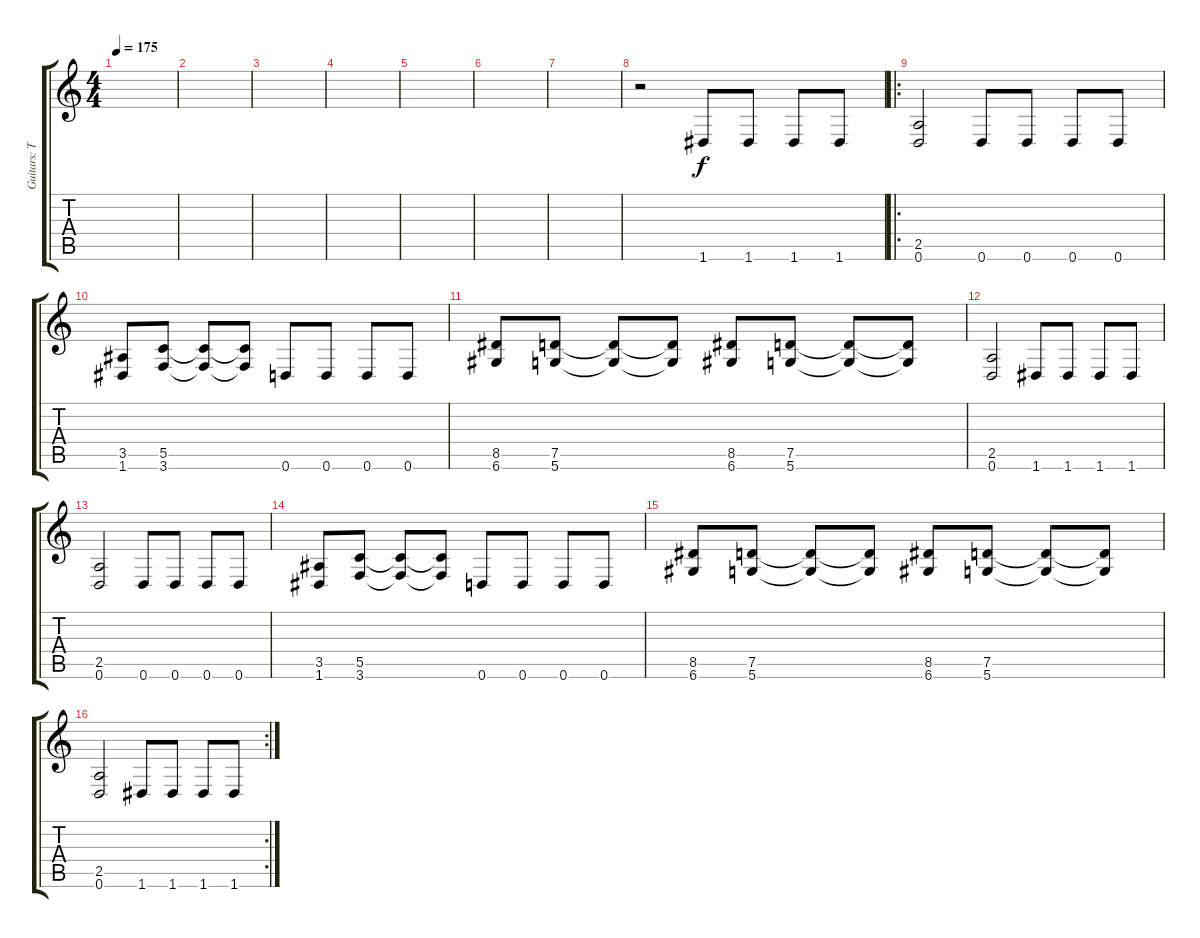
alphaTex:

\track ("Guitars: Trevor Peres" "Guitars: T") {instrument distortionguitar}
\staff {score tabs}
\tuning (D4 A3 F3 C3 G2 D2) {hide}
\ts (4 4)
\tempo 175
\clef g2
\ks c
|
|
|
|
|
|
|
r.2 1.6.8 1.6.8 1.6.8 1.6.8 |
\ro
(2.5 0.6).2 0.6.8 0.6.8 0.6.8 0.6.8 |
(3.5 1.6).8 (5.5 3.6).8 (5.5{t} 3.6{t}).8 (5.5{t} 3.6{t}).8 0.6.8 0.6.8 0.6.8 0.6.8 |
(8.5 6.6).8 (7.5 5.6).8 (7.5{t} 5.6{t}).8 (7.5{t} 5.6{t}).8 (8.5 6.6).8 (7.5 5.6).8 (7.5{t} 5.6{t}).8 (7.5{t} 5.6{t}).8 |
(2.5 0.6).2 1.6.8 1.6.8 1.6.8 1.6.8 |
(2.5 0.6).2 0.6.8 0.6.8 0.6.8 0.6.8 |
(3.5 1.6).8 (5.5 3.6).8 (5.5{t} 3.6{t}).8 (5.5{t} 3.6{t}).8 0.6.8 0.6.8 0.6.8 0.6.8 |
(8.5 6.6).8 (7.5 5.6).8 (7.5{t} 5.6{t}).8 (7.5{t} 5.6{t}).8 (8.5 6.6).8 (7.5 5.6).8 (7.5{t} 5.6{t}).8 (7.5{t} 5.6{t}).8 |
\rc 2
(2.5 0.6).2 1.6.8 1.6.8 1.6.8 1.6.8
